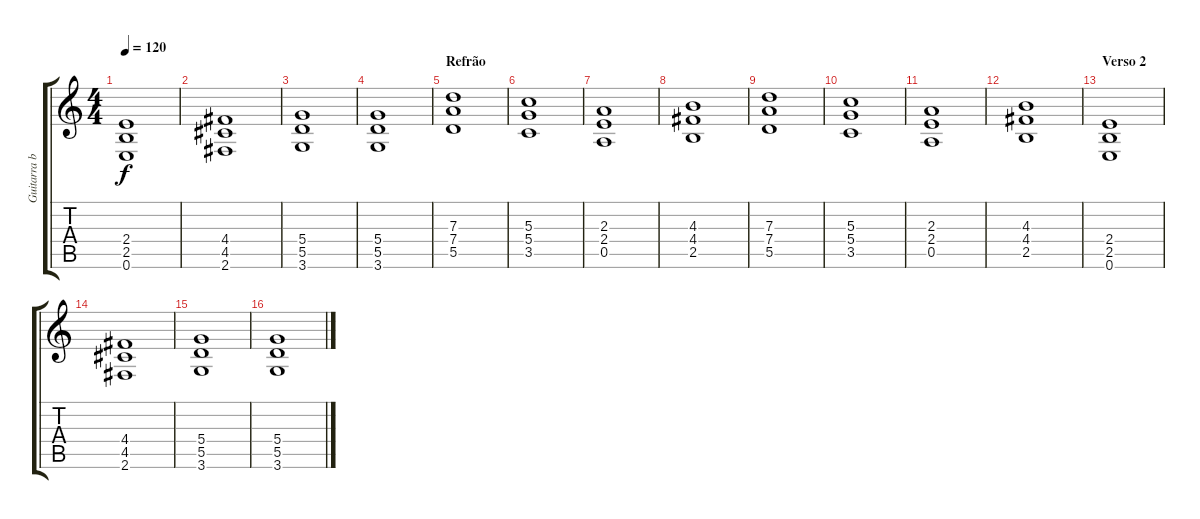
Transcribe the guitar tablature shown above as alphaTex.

\track ("Guitarra base" "Guitarra b") {instrument distortionguitar}
\staff {score tabs}
\tuning (E4 B3 G3 D3 A2 E2) {hide}
\ts (4 4)
\tempo 120
\clef g2
\ks c
(2.4 2.5 0.6).1{dy f} |
(4.4 4.5 2.6).1 |
(5.4 5.5 3.6).1 |
(5.4 5.5 3.6).1 |
\section ("" "Refrão")
(7.3 7.4 5.5).1 |
(5.3 5.4 3.5).1 |
(2.3 2.4 0.5).1 |
(4.3 4.4 2.5).1 |
(7.3 7.4 5.5).1 |
(5.3 5.4 3.5).1 |
(2.3 2.4 0.5).1 |
(4.3 4.4 2.5).1 |
\section ("" "Verso 2")
(2.4 2.5 0.6).1 |
(4.4 4.5 2.6).1 |
(5.4 5.5 3.6).1 |
(5.4 5.5 3.6).1
